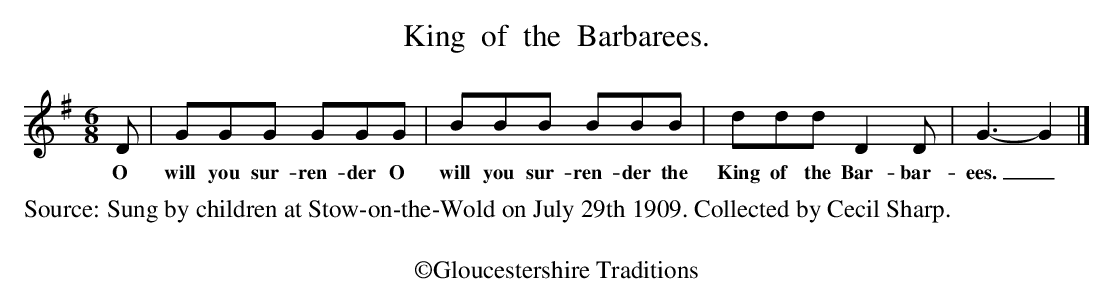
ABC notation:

X:1
T:King  of  the  Barbarees.
M:6/8
L:1/8
K:G Major
D|GGG GGG|BBB BBB|ddd D2D|G3-G2|]
w:O will you sur-ren-der O will you sur-ren-der the King of the Bar-bar-ees._
